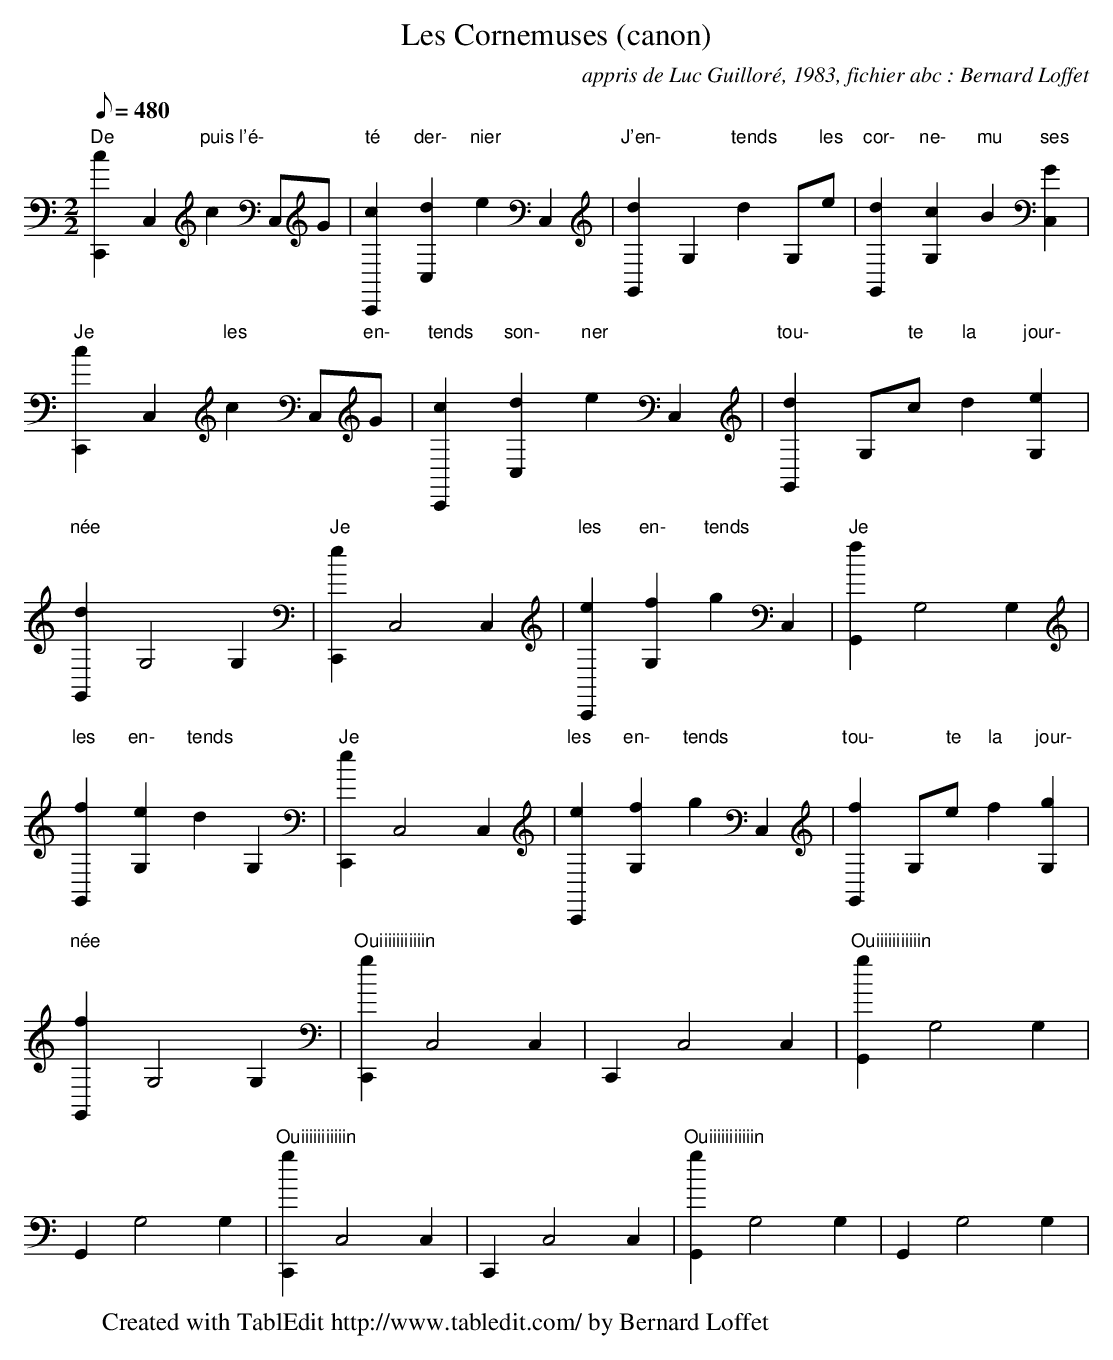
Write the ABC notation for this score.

X:1
T:Les Cornemuses (canon)
C:appris de Luc Guilloré, 1983, fichier abc : Bernard Loffet
L:1/8
Q:480
K:C
M:2/2
 "De"[c2C,,2]C,2 "puis l'é-"c2C,G | "té"[c2C,,2]"der-"[d2C,2] "nier"e2C,2 | "J'en-"[d2G,,2]G,2 "tends"d2G,"les"e | \
 "cor-"[d2G,,2]"ne-"[c2G,2] "mu"B2"ses"[G2C,2] | "Je"[c2C,,2]C,2 "les"c2C,"en-"G | \
 "tends"[c2C,,2]"son-"[d2C,2] "ner"e2C,2 | "tou-"[d2G,,2]G,"te"c "la"d2"jour-"[e2G,2] | \
 "née"[d2G,,2]G,4G,2 | "Je"[e2C,,2]C,4C,2 | "les"[e2C,,2]"en-"[f2G,2] "tends"g2C,2 | \
 "Je"[f2G,,2]G,4G,2 | "les"[f2G,,2]"en-"[e2G,2] "tends"d2G,2 | "Je"[e2C,,2]C,4C,2 | \
 "les"[e2C,,2]"en-"[f2G,2] "tends"g2C,2 | "tou-"[f2G,,2]G,"te"e "la"f2"jour-"[g2G,2] | \
 "née"[f2G,,2]G,4G,2 | "Ouiiiiiiiiiiin"[g2C,,2]C,4C,2 | C,,2C,4C,2 | "Ouiiiiiiiiiiin"[g2G,,2]G,4G,2 | \
 G,,2G,4G,2 | "Ouiiiiiiiiiiin"[g2C,,2]C,4C,2 | C,,2C,4C,2 | "Ouiiiiiiiiiiin"[g2G,,2]G,4G,2 | \
 G,,2G,4G,2 | \
W:Created with TablEdit http://www.tabledit.com/ by Bernard Loffet
